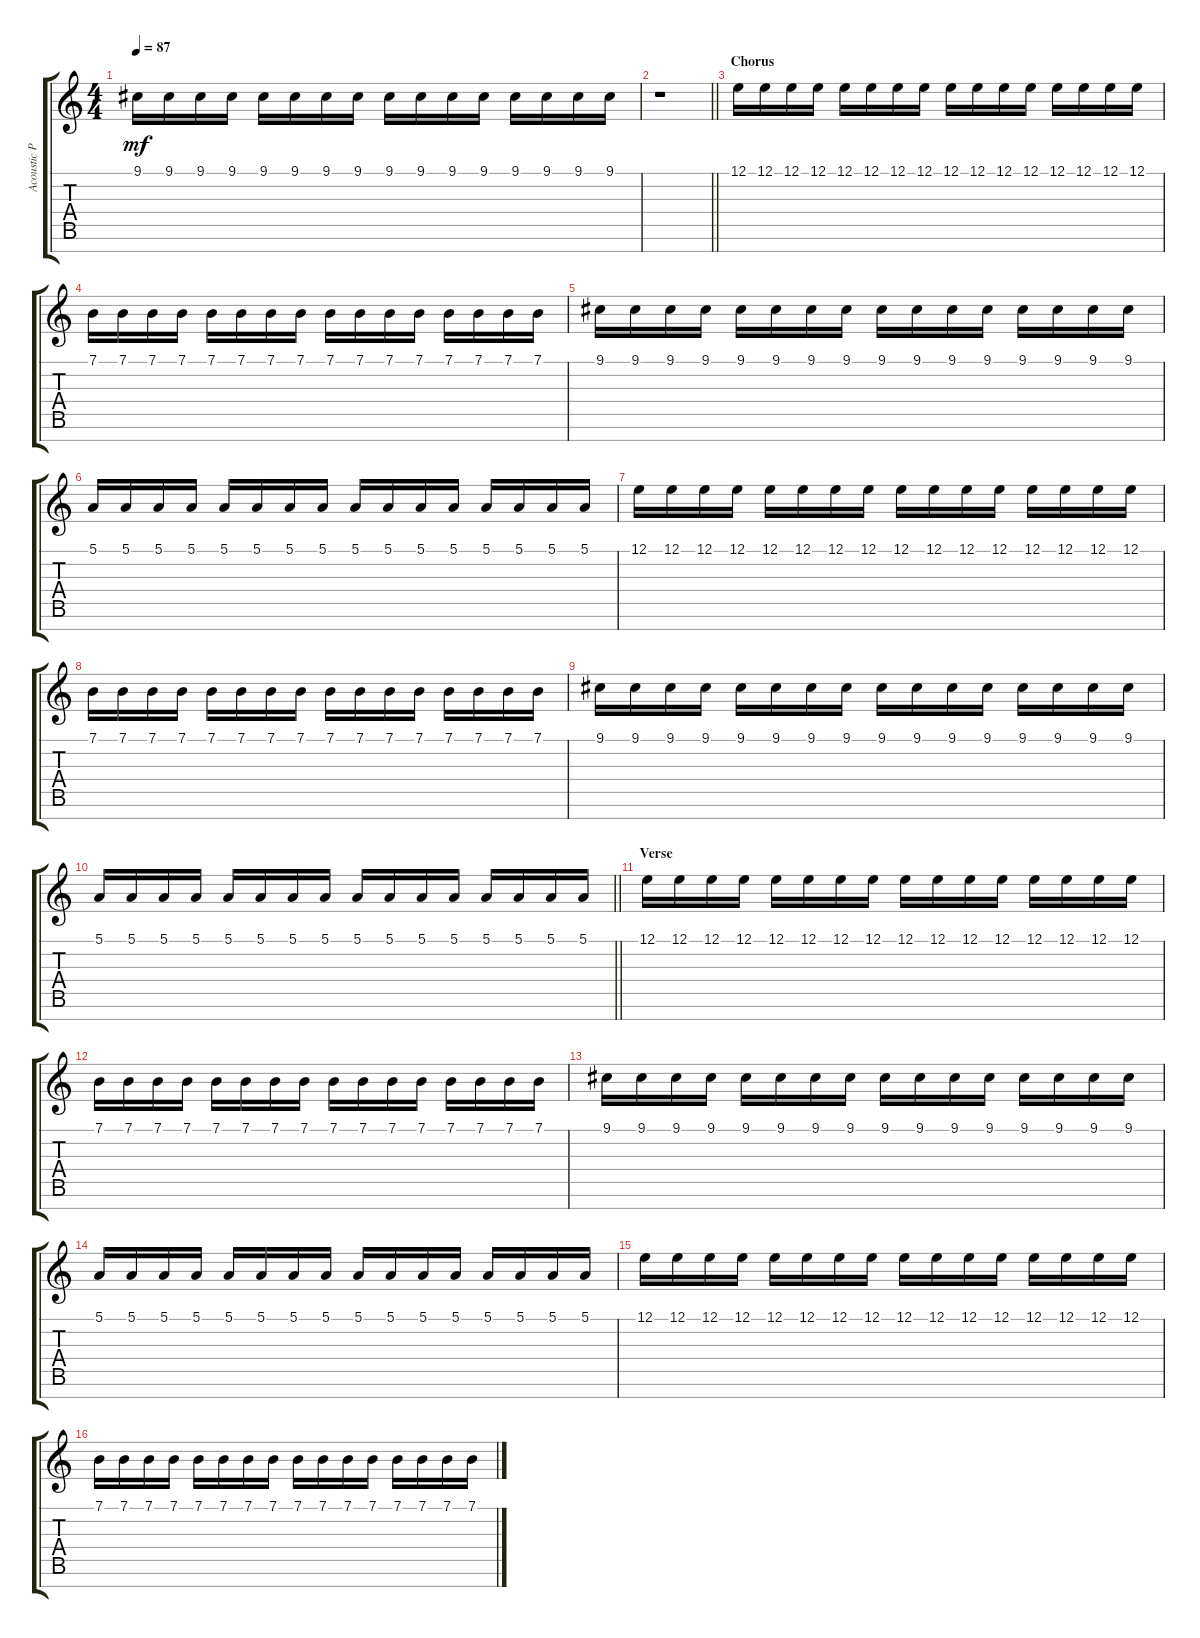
\track ("Acoustic Piano (Staff 1)" "Acoustic P") {instrument acousticgrandpiano}
\staff {score tabs}
\tuning (E4 B3 G3 D3 A2 E2 B1) {hide}
\ts (4 4)
\tempo 87
\clef g2
\ks c
9.1.16{dy mf} 9.1.16 9.1.16 9.1.16 9.1.16 9.1.16 9.1.16 9.1.16 9.1.16 9.1.16 9.1.16 9.1.16 9.1.16 9.1.16 9.1.16 9.1.16 |
\barLineRight lightlight
r.1 |
\section ("" "Chorus")
12.1.16 12.1.16 12.1.16 12.1.16 12.1.16 12.1.16 12.1.16 12.1.16 12.1.16 12.1.16 12.1.16 12.1.16 12.1.16 12.1.16 12.1.16 12.1.16 |
7.1.16 7.1.16 7.1.16 7.1.16 7.1.16 7.1.16 7.1.16 7.1.16 7.1.16 7.1.16 7.1.16 7.1.16 7.1.16 7.1.16 7.1.16 7.1.16 |
9.1.16 9.1.16 9.1.16 9.1.16 9.1.16 9.1.16 9.1.16 9.1.16 9.1.16 9.1.16 9.1.16 9.1.16 9.1.16 9.1.16 9.1.16 9.1.16 |
5.1.16 5.1.16 5.1.16 5.1.16 5.1.16 5.1.16 5.1.16 5.1.16 5.1.16 5.1.16 5.1.16 5.1.16 5.1.16 5.1.16 5.1.16 5.1.16 |
12.1.16 12.1.16 12.1.16 12.1.16 12.1.16 12.1.16 12.1.16 12.1.16 12.1.16 12.1.16 12.1.16 12.1.16 12.1.16 12.1.16 12.1.16 12.1.16 |
7.1.16 7.1.16 7.1.16 7.1.16 7.1.16 7.1.16 7.1.16 7.1.16 7.1.16 7.1.16 7.1.16 7.1.16 7.1.16 7.1.16 7.1.16 7.1.16 |
9.1.16 9.1.16 9.1.16 9.1.16 9.1.16 9.1.16 9.1.16 9.1.16 9.1.16 9.1.16 9.1.16 9.1.16 9.1.16 9.1.16 9.1.16 9.1.16 |
\barLineRight lightlight
5.1.16 5.1.16 5.1.16 5.1.16 5.1.16 5.1.16 5.1.16 5.1.16 5.1.16 5.1.16 5.1.16 5.1.16 5.1.16 5.1.16 5.1.16 5.1.16 |
\section ("" "Verse")
12.1.16 12.1.16 12.1.16 12.1.16 12.1.16 12.1.16 12.1.16 12.1.16 12.1.16 12.1.16 12.1.16 12.1.16 12.1.16 12.1.16 12.1.16 12.1.16 |
7.1.16 7.1.16 7.1.16 7.1.16 7.1.16 7.1.16 7.1.16 7.1.16 7.1.16 7.1.16 7.1.16 7.1.16 7.1.16 7.1.16 7.1.16 7.1.16 |
9.1.16 9.1.16 9.1.16 9.1.16 9.1.16 9.1.16 9.1.16 9.1.16 9.1.16 9.1.16 9.1.16 9.1.16 9.1.16 9.1.16 9.1.16 9.1.16 |
5.1.16 5.1.16 5.1.16 5.1.16 5.1.16 5.1.16 5.1.16 5.1.16 5.1.16 5.1.16 5.1.16 5.1.16 5.1.16 5.1.16 5.1.16 5.1.16 |
12.1.16 12.1.16 12.1.16 12.1.16 12.1.16 12.1.16 12.1.16 12.1.16 12.1.16 12.1.16 12.1.16 12.1.16 12.1.16 12.1.16 12.1.16 12.1.16 |
7.1.16 7.1.16 7.1.16 7.1.16 7.1.16 7.1.16 7.1.16 7.1.16 7.1.16 7.1.16 7.1.16 7.1.16 7.1.16 7.1.16 7.1.16 7.1.16
